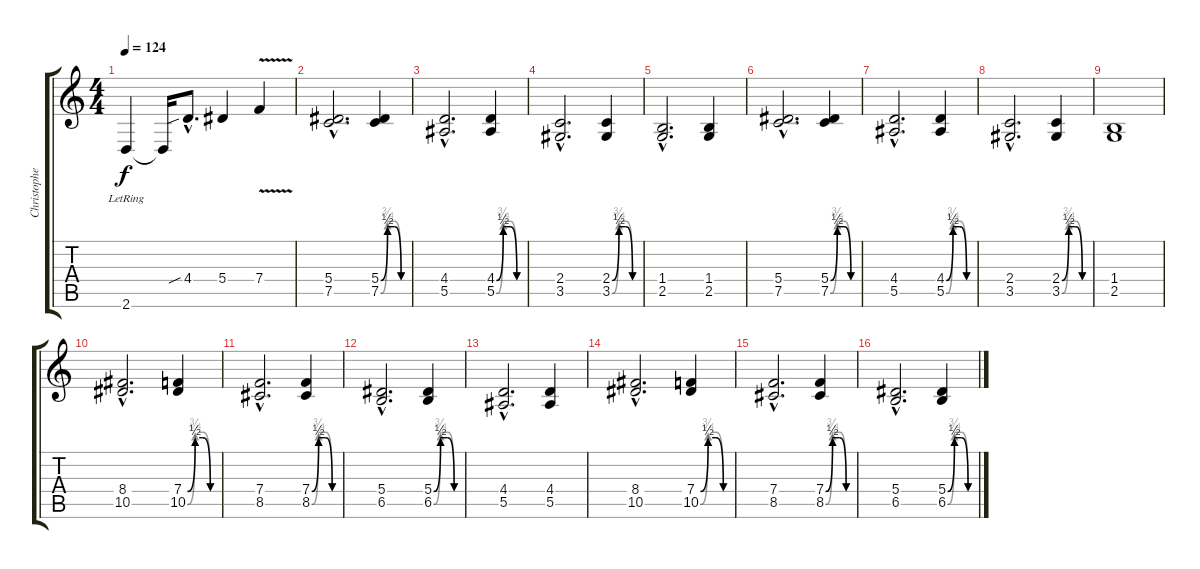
\track ("Christopher Amott" "Christophe") {instrument distortionguitar}
\staff {score tabs}
\tuning (C4 G3 Eb3 Bb2 F2 C2) {hide}
\ts (4 4)
\tempo 124
\clef g2
\ks c
2.6{lr}.4{dy f} 2.6{t}.16 4.4{sib hac}.8{d} 5.4.4 7.4{v}.4 |
(5.4{hac} 7.5{hac}).2{d} (5.4{be (custom 0 0 15 2 30 2 45 0 60 0)} 7.5{be (custom 0 0 15 3 30 3 45 0 60 0)}).4 |
(4.4{hac} 5.5{hac}).2{d} (4.4{be (custom 0 0 15 2 30 2 45 0 60 0)} 5.5{be (custom 0 0 15 3 30 3 45 0 60 0)}).4 |
(2.4{hac} 3.5{hac}).2{d} (2.4{be (custom 0 0 15 2 30 2 45 0 60 0)} 3.5{be (custom 0 0 15 3 30 3 45 0 60 0)}).4 |
(1.4{hac} 2.5{hac}).2{d} (1.4 2.5).4 |
(5.4{hac} 7.5{hac}).2{d} (5.4{be (custom 0 0 15 2 30 2 45 0 60 0)} 7.5{be (custom 0 0 15 3 30 3 45 0 60 0)}).4 |
(4.4{hac} 5.5{hac}).2{d} (4.4{be (custom 0 0 15 2 30 2 45 0 60 0)} 5.5{be (custom 0 0 15 3 30 3 45 0 60 0)}).4 |
(2.4{hac} 3.5{hac}).2{d} (2.4{be (custom 0 0 15 2 30 2 45 0 60 0)} 3.5{be (custom 0 0 15 3 30 3 45 0 60 0)}).4 |
(1.4 2.5).1 |
(8.4{hac} 10.5{hac}).2{d} (7.4{be (custom 0 0 15 2 30 2 45 0 60 0)} 10.5{be (custom 0 0 15 3 30 3 45 0 60 0)}).4 |
(7.4{hac} 8.5{hac}).2{d} (7.4{be (custom 0 0 15 2 30 2 45 0 60 0)} 8.5{be (custom 0 0 15 3 30 3 45 0 60 0)}).4 |
(5.4{hac} 6.5{hac}).2{d} (5.4{be (custom 0 0 15 2 30 2 45 0 60 0)} 6.5{be (custom 0 0 15 3 30 3 45 0 60 0)}).4 |
(4.4{hac} 5.5{hac}).2{d} (4.4 5.5).4 |
(8.4{hac} 10.5{hac}).2{d} (7.4{be (custom 0 0 15 2 30 2 45 0 60 0)} 10.5{be (custom 0 0 15 3 30 3 45 0 60 0)}).4 |
(7.4{hac} 8.5{hac}).2{d} (7.4{be (custom 0 0 15 2 30 2 45 0 60 0)} 8.5{be (custom 0 0 15 3 30 3 45 0 60 0)}).4 |
(5.4{hac} 6.5{hac}).2{d} (5.4{be (custom 0 0 15 2 30 2 45 0 60 0)} 6.5{be (custom 0 0 15 3 30 3 45 0 60 0)}).4
